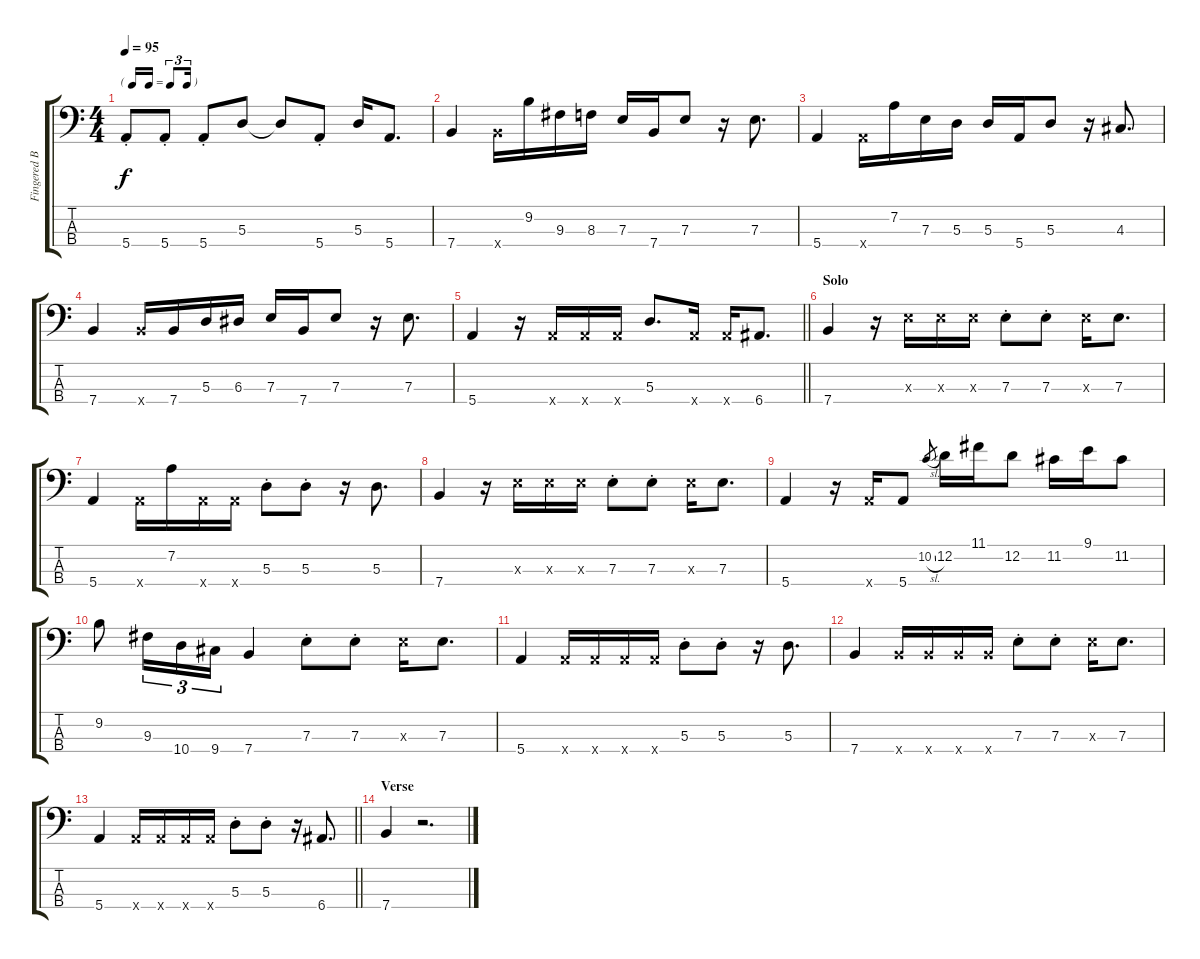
\track ("Fingered Bass" "Fingered B") {instrument electricbassfinger}
\staff {score tabs}
\tuning (G2 D2 A1 E1) {hide}
\ts (4 4)
\tf triplet16th
\tempo 95
\clef f4
\ks c
5.4{st}.8{dy f} 5.4{st}.8 5.4{st}.8 5.3.8 5.3{t}.8 5.4{st}.8 5.3.16 5.4.8{d} |
7.4.4 7.4{x}.16 9.2.16 9.3.16 8.3.16 7.3.16 7.4.16 7.3.8 r.16 7.3.8{d} |
5.4.4 5.4{x}.16 7.2.16 7.3.16 5.3.16 5.3.16 5.4.16 5.3.8 r.16 4.3.8{d} |
7.4.4 7.4{x}.16 7.4.16 5.3.16 6.3.16 7.3.16 7.4.16 7.3.8 r.16 7.3.8{d} |
\barLineRight lightlight
5.4.4 r.16 5.4{x}.16 5.4{x}.16 5.4{x}.16 5.3.8{d} 5.4{x}.16 5.4{x}.16 6.4.8{d} |
\section ("" "Solo")
7.4.4 r.16 7.3{x}.16 7.3{x}.16 7.3{x}.16 7.3{st}.8 7.3{st}.8 7.3{x}.16 7.3.8{d} |
5.4.4 5.4{x}.16 7.2.16 5.4{x}.16 5.4{x}.16 5.3{st}.8 5.3{st}.8 r.16 5.3.8{d} |
7.4.4 r.16 7.3{x}.16 7.3{x}.16 7.3{x}.16 7.3{st}.8 7.3{st}.8 7.3{x}.16 7.3.8{d} |
5.4.4 r.16 5.4{x}.16 5.4.8 10.2{sl}.8{gr} 12.2.16 11.1.16 12.2.8 11.2.16 9.1.16 11.2.8 |
9.2.8 9.3.16{tu (3 2)} 10.4.16{tu (3 2)} 9.4.16{tu (3 2)} 7.4.4 7.3{st}.8 7.3{st}.8 7.3{x}.16 7.3.8{d} |
5.4.4 5.4{x}.16 5.4{x}.16 5.4{x}.16 5.4{x}.16 5.3{st}.8 5.3{st}.8 r.16 5.3.8{d} |
7.4.4 7.4{x}.16 7.4{x}.16 7.4{x}.16 7.4{x}.16 7.3{st}.8 7.3{st}.8 7.3{x}.16 7.3.8{d} |
\barLineRight lightlight
5.4.4 5.4{x}.16 5.4{x}.16 5.4{x}.16 5.4{x}.16 5.3{st}.8 5.3{st}.8 r.16 6.4.8{d} |
\section ("" "Verse")
7.4.4 r.2{d}
